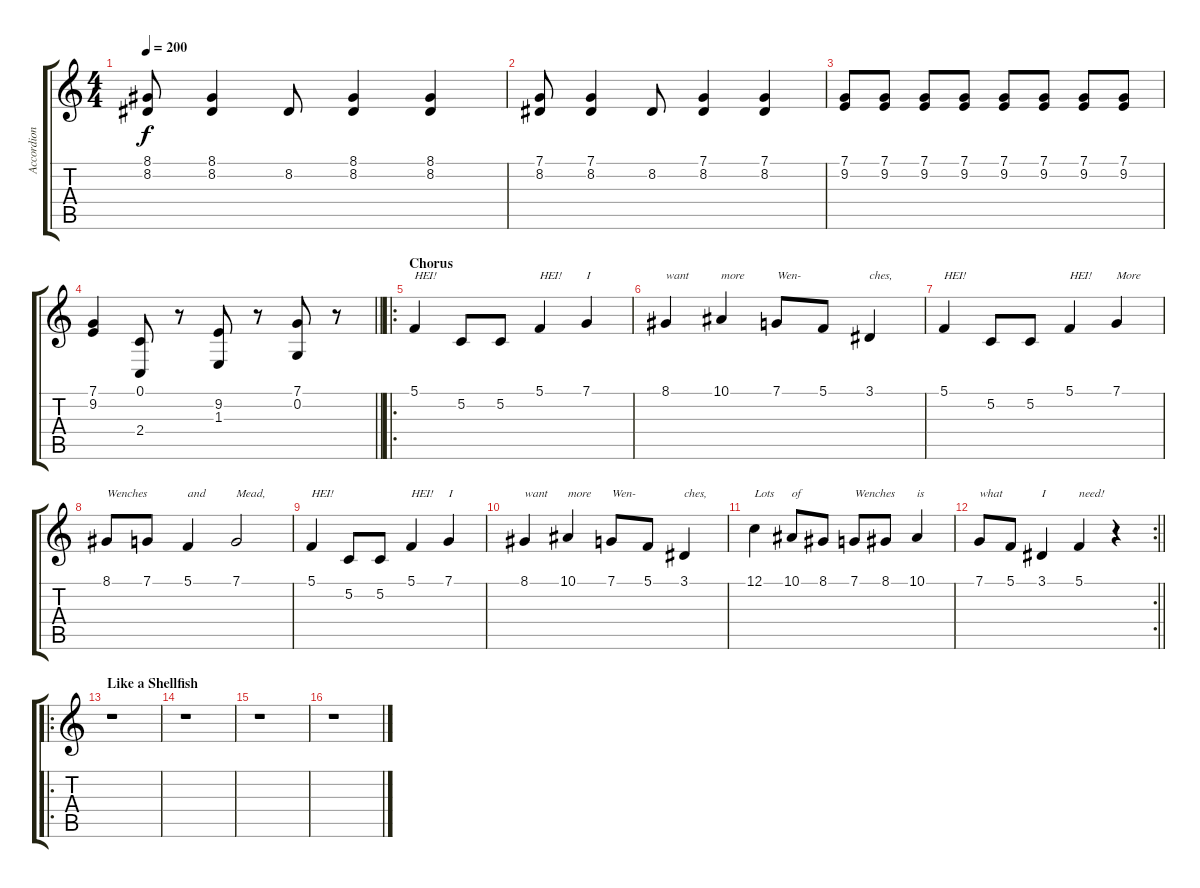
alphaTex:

\track ("Accordion" "Accordion") {instrument accordion}
\staff {score tabs}
\tuning (C4 G3 Eb3 Bb2 F2 C2) {hide}
\ts (4 4)
\tempo 200
\clef g2
\ks c
(8.1 8.2).8{dy f} (8.1 8.2).4 8.2.8 (8.1 8.2).4 (8.1 8.2).4 |
(7.1 8.2).8 (7.1 8.2).4 8.2.8 (7.1 8.2).4 (7.1 8.2).4 |
(7.1 9.2).8 (7.1 9.2).8 (7.1 9.2).8 (7.1 9.2).8 (7.1 9.2).8 (7.1 9.2).8 (7.1 9.2).8 (7.1 9.2).8 |
\barLineRight lightlight
(7.1 9.2).4 (0.1 2.4).8 r.8 (9.2 1.3).8 r.8 (7.1 0.2).8 r.8 |
\ro
\section ("" "Chorus")
5.1.4{txt "HEI!"} 5.2.8 5.2.8 5.1.4{txt "HEI!"} 7.1.4{txt "I"} |
8.1.4{txt "want"} 10.1.4{txt "more"} 7.1.8{txt "Wen-"} 5.1.8 3.1.4{txt "ches,"} |
5.1.4{txt "HEI!"} 5.2.8 5.2.8 5.1.4{txt "HEI!"} 7.1.4{txt "More"} |
8.1.8{txt "Wenches"} 7.1.8 5.1.4{txt "and"} 7.1.2{txt "Mead,"} |
5.1.4{txt "HEI!"} 5.2.8 5.2.8 5.1.4{txt "HEI!"} 7.1.4{txt "I"} |
8.1.4{txt "want"} 10.1.4{txt "more"} 7.1.8{txt "Wen-"} 5.1.8 3.1.4{txt "ches,"} |
12.1.4{txt "Lots"} 10.1.8{txt "of"} 8.1.8 7.1.8{txt "Wenches"} 8.1.8 10.1.4{txt "is"} |
\rc 2
\barLineRight lightlight
7.1.8{txt "what"} 5.1.8 3.1.4{txt "I"} 5.1.4{txt "need!"} r.4 |
\ro
\section ("" "Like a Shellfish")
r.1 |
r.1 |
r.1 |
r.1
